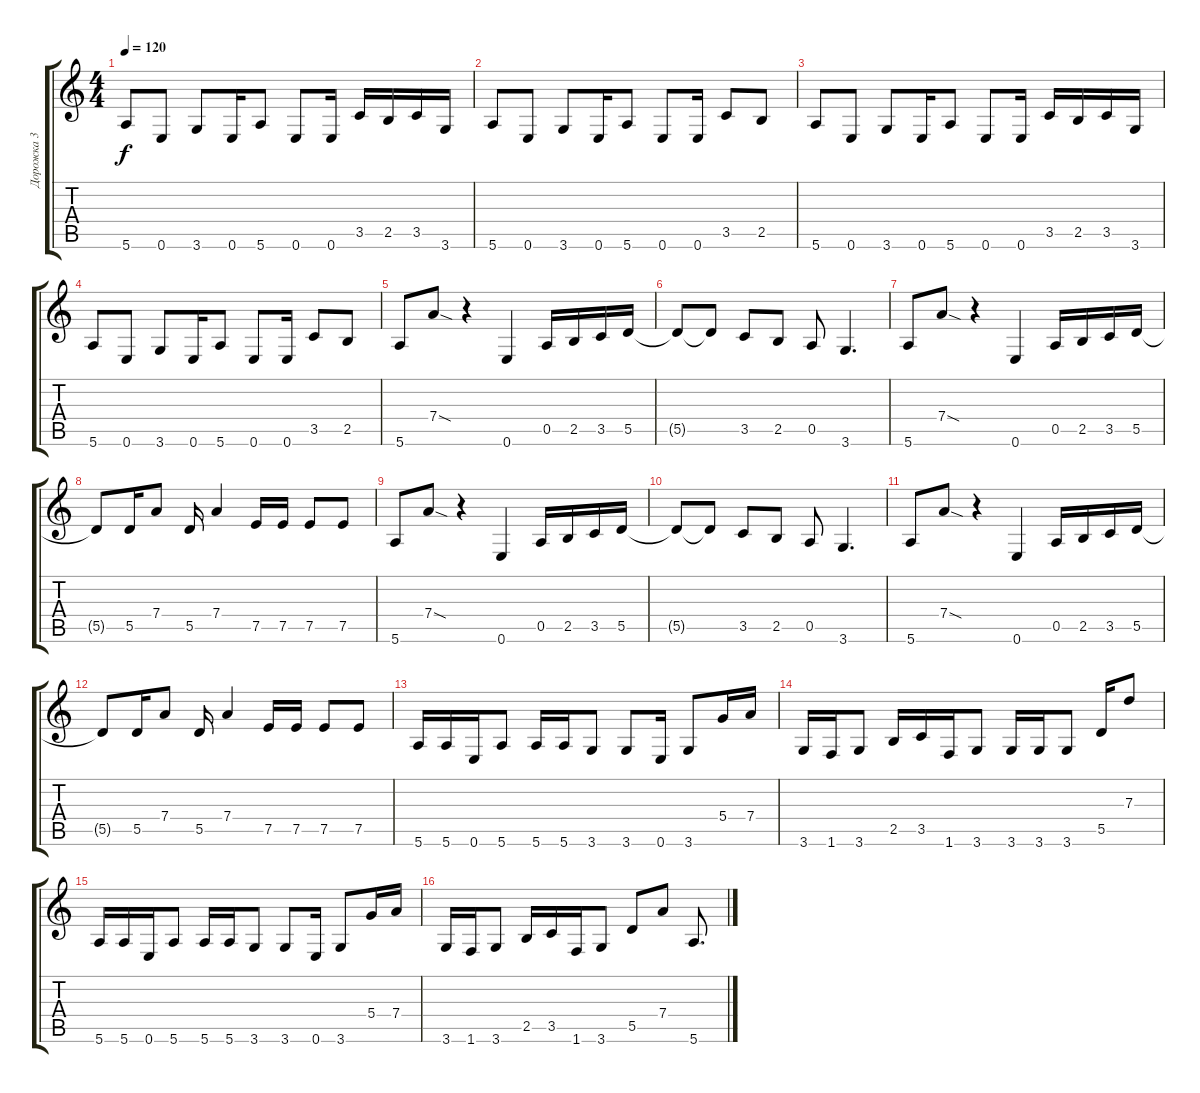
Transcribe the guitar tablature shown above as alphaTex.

\track ("Дорожка 3" "Дорожка 3") {instrument electricbassfinger}
\staff {score tabs}
\tuning (E4 B3 G3 D3 A2 E2) {hide}
\ts (4 4)
\tempo 120
\clef g2
\ks c
5.6.8{dy f} 0.6.8 3.6.8 0.6.16 5.6.8 0.6.8 0.6.16 3.5.16 2.5.16 3.5.16 3.6.16 |
5.6.8 0.6.8 3.6.8 0.6.16 5.6.8 0.6.8 0.6.16 3.5.8 2.5.8 |
5.6.8 0.6.8 3.6.8 0.6.16 5.6.8 0.6.8 0.6.16 3.5.16 2.5.16 3.5.16 3.6.16 |
5.6.8 0.6.8 3.6.8 0.6.16 5.6.8 0.6.8 0.6.16 3.5.8 2.5.8 |
5.6.8 7.4{sod}.8 r.4 0.6.4 0.5.16 2.5.16 3.5.16 5.5.16 |
5.5{t}.8 5.5{t}.8 3.5.8 2.5.8 0.5.8 3.6.4{d} |
5.6.8 7.4{sod}.8 r.4 0.6.4 0.5.16 2.5.16 3.5.16 5.5.16 |
5.5{t}.8 5.5.16 7.4.8 5.5.16 7.4.4 7.5.16 7.5.16 7.5.8 7.5.8 |
5.6.8 7.4{sod}.8 r.4 0.6.4 0.5.16 2.5.16 3.5.16 5.5.16 |
5.5{t}.8 5.5{t}.8 3.5.8 2.5.8 0.5.8 3.6.4{d} |
5.6.8 7.4{sod}.8 r.4 0.6.4 0.5.16 2.5.16 3.5.16 5.5.16 |
5.5{t}.8 5.5.16 7.4.8 5.5.16 7.4.4 7.5.16 7.5.16 7.5.8 7.5.8 |
5.6.16 5.6.16 0.6.16 5.6.8 5.6.16 5.6.16 3.6.8 3.6.8 0.6.16 3.6.8 5.4.16 7.4.16 |
3.6.16 1.6.16 3.6.8 2.5.16 3.5.16 1.6.16 3.6.8 3.6.16 3.6.16 3.6.8 5.5.16 7.3.8 |
5.6.16 5.6.16 0.6.16 5.6.8 5.6.16 5.6.16 3.6.8 3.6.8 0.6.16 3.6.8 5.4.16 7.4.16 |
3.6.16 1.6.16 3.6.8 2.5.16 3.5.16 1.6.16 3.6.8 5.5.8 7.4.8 5.6.8{d}
